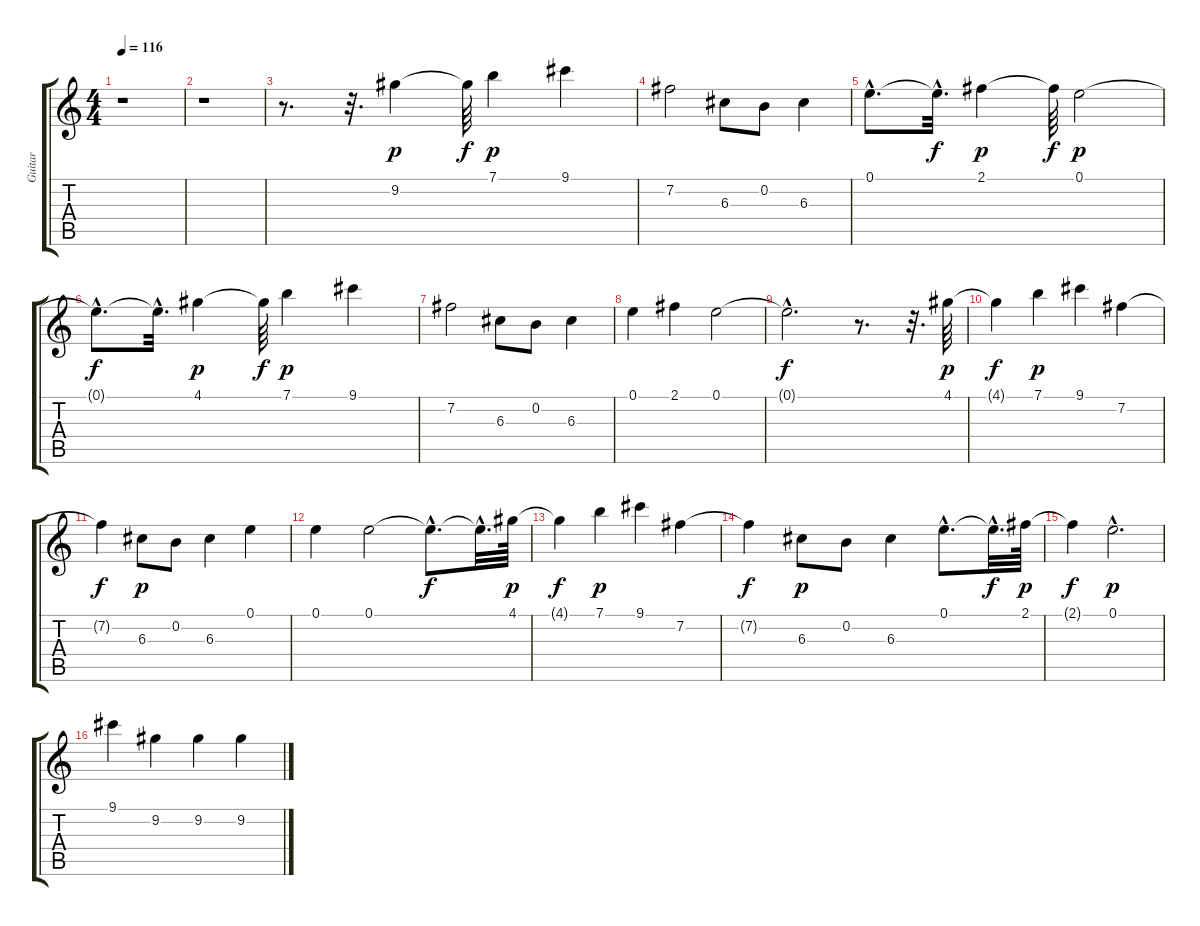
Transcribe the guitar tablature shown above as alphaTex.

\track ("Guitar" "Guitar") {instrument acousticguitarsteel}
\staff {score tabs}
\tuning (E4 B3 G3 D3 A2 E2) {hide}
\ts (4 4)
\tempo 116
\clef g2
\ks c
r.1{dy p instrument acousticguitarsteel} |
r.1 |
r.8{d} r.32{d} 9.2.4 9.2{t}.64{dy f} 7.1.4{dy p} 9.1.4 |
7.2.2 6.3.8 0.2.8 6.3.4 |
0.1{hac}.8{d} 0.1{hac t}.32{d dy f} 2.1.4{dy p} 2.1{t}.64{dy f} 0.1.2{dy p} |
0.1{hac t}.8{d dy f} 0.1{hac t}.32{d} 4.1.4{dy p} 4.1{t}.64{dy f} 7.1.4{dy p} 9.1.4 |
7.2.2 6.3.8 0.2.8 6.3.4 |
0.1.4 2.1.4 0.1.2 |
0.1{hac t}.2{d dy f} r.8{d} r.32{d} 4.1.64{dy p} |
4.1{t}.4{dy f} 7.1.4{dy p} 9.1.4 7.2.4 |
7.2{t}.4{dy f} 6.3.8{dy p} 0.2.8 6.3.4 0.1.4 |
0.1.4 0.1.2 0.1{hac t}.8{d dy f} 0.1{hac t}.32{d} 4.1.64{dy p} |
4.1{t}.4{dy f} 7.1.4{dy p} 9.1.4 7.2.4 |
7.2{t}.4{dy f} 6.3.8{dy p} 0.2.8 6.3.4 0.1{hac}.8{d} 0.1{hac t}.32{d dy f} 2.1.64{dy p} |
2.1{t}.4{dy f} 0.1{hac}.2{d dy p} |
9.1.4 9.2.4 9.2.4 9.2.4
